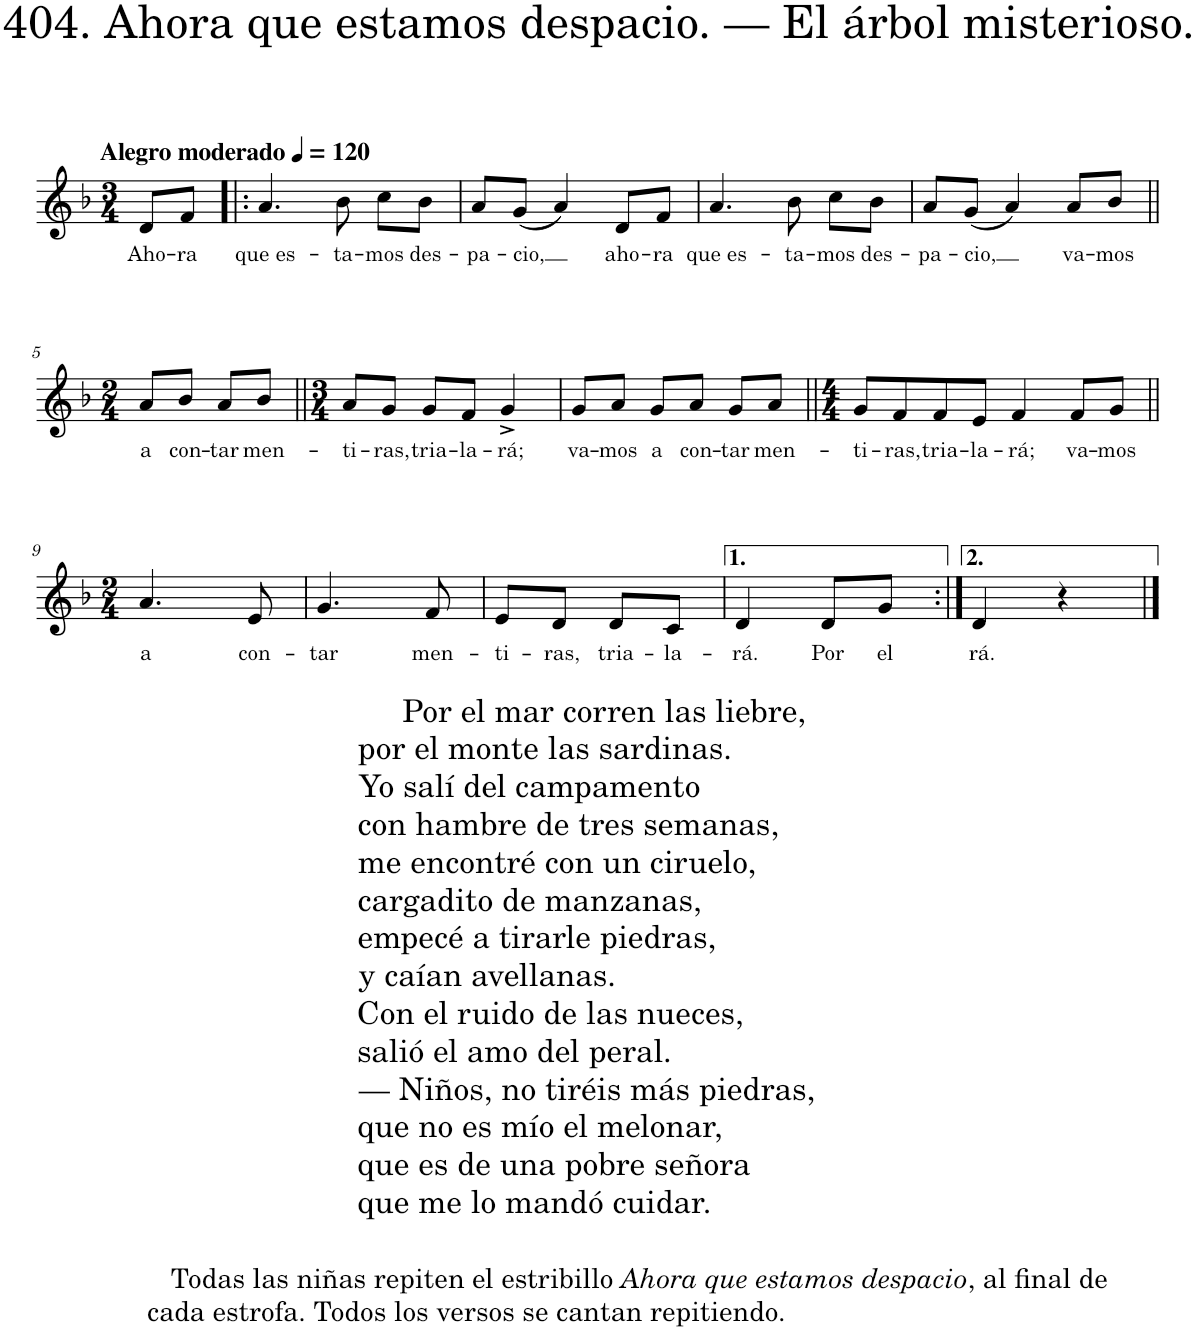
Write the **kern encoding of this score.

**kern	**text
*part1	*part1
*staff1	*staff1
*I"Piano	*
*I'Pno.	*
*clefG2	*
*k[b-]	*
*M3/4	*
*MM120	*
=	=
!LO:TX:a:B:t=Alegro moderado	!
!	!LO:LY:b
8d/L	Aho-
!	!LO:LY:b
8f/J	-ra
=1!|:	=1!|:
!	!LO:LY:b
4.a/	que es-
!	!LO:LY:b
8b-\	-ta-
!	!LO:LY:b
8cc\L	-mos
!	!LO:LY:b
8b-\J	des-
=2	=2
!	!LO:LY:b
8a/L	-pa-
!	!LO:LY:b
(8g/J	-cio,
4a/)	.
!	!LO:LY:b
8d/L	aho-
!	!LO:LY:b
8f/J	-ra
=3	=3
!	!LO:LY:b
4.a/	que es-
!	!LO:LY:b
8b-\	-ta-
!	!LO:LY:b
8cc\L	-mos
!	!LO:LY:b
8b-\J	des-
=4	=4
!	!LO:LY:b
8a/L	-pa-
!	!LO:LY:b
(8g/J	-cio,
4a/)	.
!	!LO:LY:b
8a/L	va-
!	!LO:LY:b
8b-/J	-mos
!!LO:LB:g=z
=5||	=5||
*M2/4	*
!	!LO:LY:b
8a/L	a
!	!LO:LY:b
8b-/J	con-
!	!LO:LY:b
8a/L	-tar
!	!LO:LY:b
8b-/J	men-
=6||	=6||
*M3/4	*
!	!LO:LY:b
8a/L	-ti-
!	!LO:LY:b
8g/J	-ras,
!	!LO:LY:b
8g/L	tria-
!	!LO:LY:b
8f/J	-la-
!	!LO:LY:b
4g^/	-rá;
=7	=7
!	!LO:LY:b
8g/L	va-
!	!LO:LY:b
8a/J	-mos
!	!LO:LY:b
8g/L	a
!	!LO:LY:b
8a/J	con-
!	!LO:LY:b
8g/L	-tar
!	!LO:LY:b
8a/J	men-
=8||	=8||
*M4/4	*
!	!LO:LY:b
8g/L	-ti-
!	!LO:LY:b
8f/	-ras,
!	!LO:LY:b
8f/	tria-
!	!LO:LY:b
8e/J	-la-
!	!LO:LY:b
4f/	-rá;
!	!LO:LY:b
8f/L	va-
!	!LO:LY:b
8g/J	-mos
!!LO:LB:g=z
=9||	=9||
*M2/4	*
!	!LO:LY:b
4.a/	a
!LO:TX:b:t=Todas las niñas repiten el estribillo	!
!LO:TX:b:i:t=Ahora que estamos despacio	!
!LO:TX:b:t=, al final de	!
!LO:TX:b:t=cada estrofa. Todos los versos se cantan repitiendo.	!
!	!LO:LY:b
8e/	con-
=10	=10
!LO:TX:b:t=Por el mar corren las liebre,	!
!LO:TX:b:t=por el monte las sardinas.	!
!LO:TX:b:t=Yo salí del campamento	!
!LO:TX:b:t=con hambre de tres semanas,	!
!LO:TX:b:t=me encontré con un ciruelo,	!
!LO:TX:b:t=cargadito de manzanas,	!
!LO:TX:b:t=empecé a tirarle piedras,	!
!LO:TX:b:t=y caían avellanas.	!
!LO:TX:b:t=Con el ruido de las nueces,	!
!LO:TX:b:t=salió el amo del peral.	!
!LO:TX:b:t=— Niños, no tiréis más piedras,	!
!LO:TX:b:t=que no es mío el melonar,	!
!LO:TX:b:t=que es de una pobre señora	!
!LO:TX:b:t=que me lo mandó cuidar.	!
!	!LO:LY:b
4.g/	-tar
!	!LO:LY:b
8f/	men-
=11	=11
!	!LO:LY:b
8e/L	-ti-
!	!LO:LY:b
8d/J	-ras,
!	!LO:LY:b
8d/L	tria-
!	!LO:LY:b
8c/J	-la-
=12	=12
!	!LO:LY:b
4d/	-rá.
!	!LO:LY:b
8d/L	Por
!	!LO:LY:b
8g/J	el
=13:|!	=13:|!
!	!LO:LY:b
4d/	-rá.
4r	.
==	==
*-	*-
